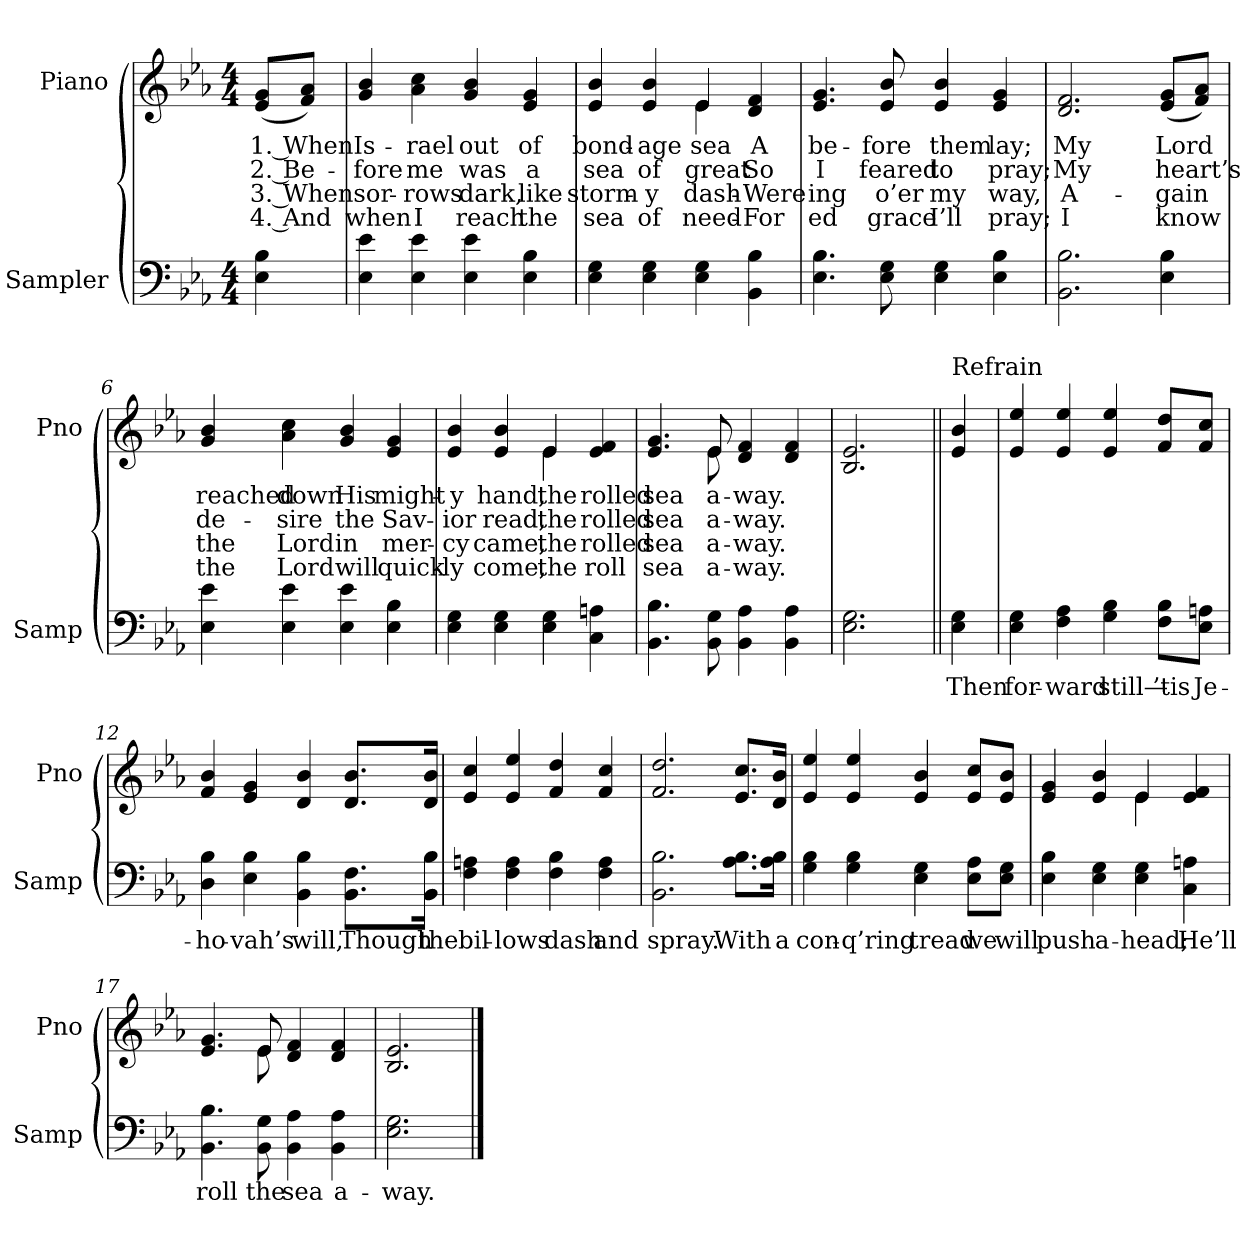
**kern	**text	**kern	**text	**text	**text	**text
*part2	*part2	*part1	*part1	*part1	*part1	*part1
*staff2	*staff2	*staff1	*staff1	*staff1	*staff1	*staff1
*I"Sampler	*	*I"Piano	*	*	*	*
*I'Samp	*	*I'Pno	*	*	*	*
*clefF4	*	*clefG2	*	*	*	*
*k[b-e-a-]	*	*k[b-e-a-]	*	*	*	*
*E-:	*	*E-:	*	*	*	*
*M4/4	*	*M4/4	*	*	*	*
=1	=1	=1	=1	=1	=1	=1
4E- 4B-	.	(8e-/ 8g/L	1. When	2. Be-	3. When	4. And
.	.	8f/ 8a-/J)	.	.	.	.
=2	=2	=2	=2	=2	=2	=2
4E- 4e-	.	4g 4b-	Is-	-fore	sor-	when
4E- 4e-	.	4a- 4cc	-rael	me	-rows	I
4E- 4e-	.	4g 4b-	out	was	dark,	reach
4E- 4B-	.	4e- 4g	of	a	like	the
=3	=3	=3	=3	=3	=3	=3
*	*	*^	*	*	*	*
4E- 4G	.	4e- 4b-	2ryy	bond-	sea	storm-	sea
4E- 4G	.	4e- 4b-	.	-age	of	-y	of
4E- 4G	.	4e-/	4e-	sea	great	dash-	need-
4BB- 4B-	.	4d 4f	4ryy	A	So	Were	For
*	*	*v	*v	*	*	*	*
=4	=4	=4	=4	=4	=4	=4
4.E- 4.B-	.	4.e- 4.g	be-	I	-ing	-ed
8E- 8G	.	8e- 8b-	-fore	feared	o’er	grace
4E- 4G	.	4e- 4b-	them	to	my	I’ll
4E- 4B-	.	4e- 4g	lay;	pray;	way,	pray;
=5	=5	=5	=5	=5	=5	=5
2.BB- 2.B-	.	2.d 2.f	My	My	A-	I
4E- 4B-	.	(8e-/ 8g/L	Lord	heart’s	-gain	know
.	.	8f/ 8a-/J)	.	.	.	.
=6	=6	=6	=6	=6	=6	=6
4E- 4e-	.	4g 4b-	reached	de-	the	the
4E- 4e-	.	4a- 4cc	down	-sire	Lord	Lord
4E- 4e-	.	4g 4b-	His	the	in	will
4E- 4B-	.	4e- 4g	might-	Sav-	mer-	quick-
=7	=7	=7	=7	=7	=7	=7
*	*	*^	*	*	*	*
4E- 4G	.	4e- 4b-	2ryy	-y	-ior	-cy	-ly
4E- 4G	.	4e- 4b-	.	hand,	read,	came,	come,
4E- 4G	.	4e-/	4e-	the	the	the	the
4C 4An	.	4e- 4f	4ryy	rolled	rolled	rolled	roll
=8	=8	=8	=8	=8	=8	=8	=8
4.BB- 4.B-	.	4.e- 4.g	4.ryy	sea	sea	sea	sea
8BB- 8G	.	8e-/	8e-	a-	a-	a-	a-
4BB- 4A-	.	4d 4f	2ryy	-way.	-way.	-way.	-way.
4BB- 4A-	.	4d 4f	.	.	.	.	.
*	*	*v	*v	*	*	*	*
=9	=9	=9	=9	=9	=9	=9
2.E- 2.G	.	2.B- 2.e-	.	.	.	.
=10||	=10||	=10||	=10||	=10||	=10||	=10||
!	!	!LO:TX:t=Refrain	!	!	!	!
4E- 4G	Then	4e- 4b-	.	.	.	.
=11	=11	=11	=11	=11	=11	=11
4E- 4G	for-	4e- 4ee-	.	.	.	.
4F 4A-	-ward	4e- 4ee-	.	.	.	.
4G 4B-	still—	4e- 4ee-	.	.	.	.
8F\ 8B-\L	’tis	8f/ 8dd/L	.	.	.	.
8E-\ 8An\J	Je-	8f/ 8cc/J	.	.	.	.
=12	=12	=12	=12	=12	=12	=12
4D 4B-	-ho-	4f 4b-	.	.	.	.
4E- 4B-	-vah’s	4e- 4g	.	.	.	.
4BB- 4B-	will,	4d 4b-	.	.	.	.
8.BB-\ 8.F\L	Though	8.d/ 8.b-/L	.	.	.	.
16BB-\ 16B-\Jk	the	16d/ 16b-/Jk	.	.	.	.
=13	=13	=13	=13	=13	=13	=13
4F 4An	bil-	4e- 4cc	.	.	.	.
4F 4A	-lows	4e- 4ee-	.	.	.	.
4F 4B-	dash	4f 4dd	.	.	.	.
4F 4A	and	4f 4cc	.	.	.	.
=14	=14	=14	=14	=14	=14	=14
2.BB- 2.B-	spray.	2.f 2.dd	.	.	.	.
8.A-\ 8.B-\L	With	8.e-/ 8.cc/L	.	.	.	.
16A-\ 16B-\Jk	a	16d/ 16b-/Jk	.	.	.	.
=15	=15	=15	=15	=15	=15	=15
4G 4B-	con-	4e- 4ee-	.	.	.	.
4G 4B-	-q’ring	4e- 4ee-	.	.	.	.
4E- 4G	tread	4e- 4b-	.	.	.	.
8E-\ 8A-\L	we	8e-/ 8cc/L	.	.	.	.
8E-\ 8G\J	will	8e-/ 8b-/J	.	.	.	.
=16	=16	=16	=16	=16	=16	=16
*	*	*^	*	*	*	*
4E- 4B-	push	4e- 4g	2ryy	.	.	.	.
4E- 4G	a-	4e- 4b-	.	.	.	.	.
4E- 4G	-head;	4e-/	4e-	.	.	.	.
4C 4An	He’ll	4e- 4f	4ryy	.	.	.	.
=17	=17	=17	=17	=17	=17	=17	=17
4.BB- 4.B-	roll	4.e- 4.g	4.ryy	.	.	.	.
8BB- 8G	the	8e-/	8e-	.	.	.	.
4BB- 4A-	sea	4d 4f	2ryy	.	.	.	.
4BB- 4A-	a-	4d 4f	.	.	.	.	.
*	*	*v	*v	*	*	*	*
=18	=18	=18	=18	=18	=18	=18
2.E- 2.G	-way.	2.B- 2.e-	.	.	.	.
==	==	==	==	==	==	==
*-	*-	*-	*-	*-	*-	*-
